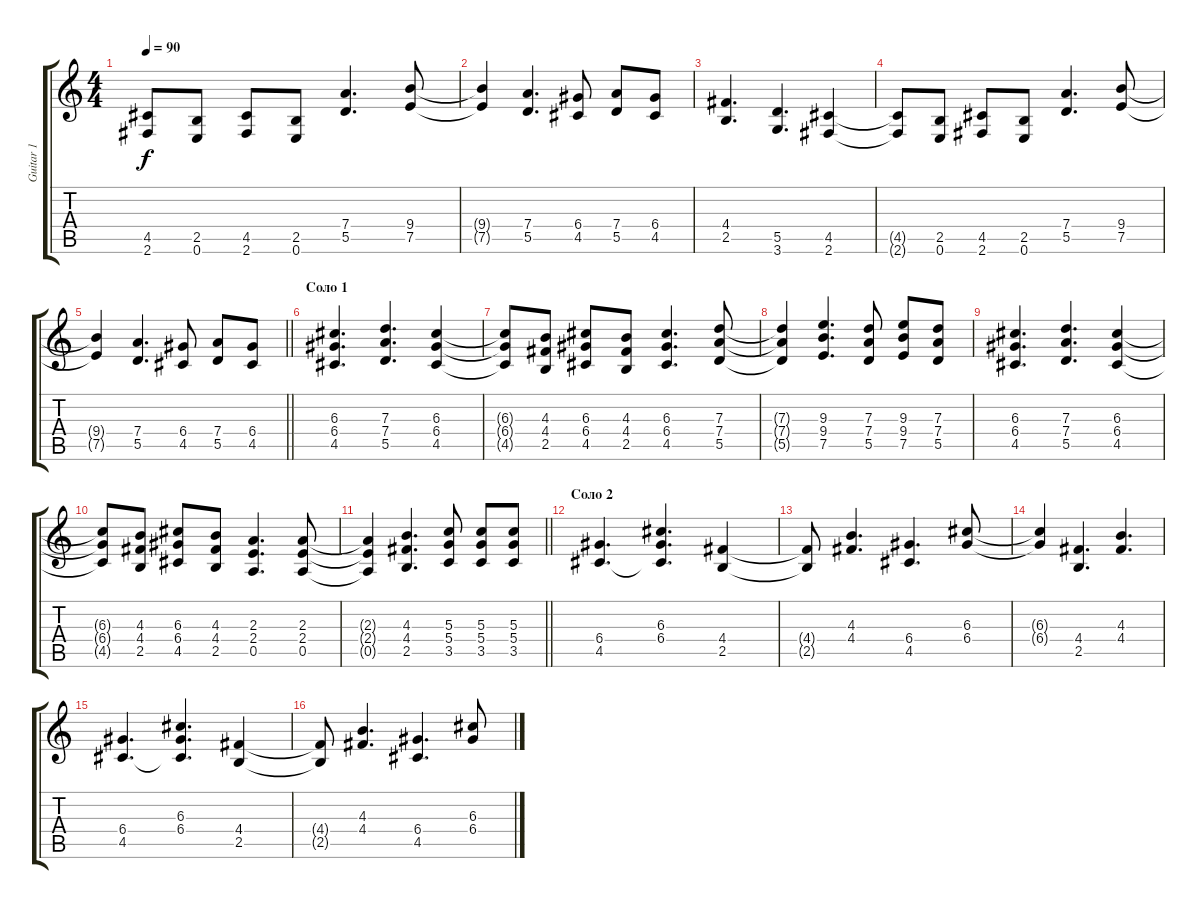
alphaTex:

\track ("Guitar 1" "Guitar 1") {instrument distortionguitar}
\staff {score tabs}
\tuning (E4 B3 G3 D3 A2 E2) {hide}
\ts (4 4)
\tempo 90
\clef g2
\ks c
(4.5{t} 2.6{t}).8{dy f} (2.5 0.6).8 (4.5 2.6).8 (2.5 0.6).8 (7.4 5.5).4{d} (9.4 7.5).8 |
(9.4{t} 7.5{t}).4 (7.4 5.5).4{d} (6.4 4.5).8 (7.4 5.5).8 (6.4 4.5).8 |
(4.4 2.5).4{d} (5.5 3.6).4{d} (4.5 2.6).4 |
(4.5{t} 2.6{t}).8 (2.5 0.6).8 (4.5 2.6).8 (2.5 0.6).8 (7.4 5.5).4{d} (9.4 7.5).8 |
\barLineRight lightlight
(9.4{t} 7.5{t}).4 (7.4 5.5).4{d} (6.4 4.5).8 (7.4 5.5).8 (6.4 4.5).8 |
\section ("" "Соло 1")
(6.3 6.4 4.5).4{d} (7.3 7.4 5.5).4{d} (6.3 6.4 4.5).4 |
(6.3{t} 6.4{t} 4.5{t}).8 (4.3 4.4 2.5).8 (6.3 6.4 4.5).8 (4.3 4.4 2.5).8 (6.3 6.4 4.5).4{d} (7.3 7.4 5.5).8 |
(7.3{t} 7.4{t} 5.5{t}).4 (9.3 9.4 7.5).4{d} (7.3 7.4 5.5).8 (9.3 9.4 7.5).8 (7.3 7.4 5.5).8 |
(6.3 6.4 4.5).4{d} (7.3 7.4 5.5).4{d} (6.3 6.4 4.5).4 |
(6.3{t} 6.4{t} 4.5{t}).8 (4.3 4.4 2.5).8 (6.3 6.4 4.5).8 (4.3 4.4 2.5).8 (2.3 2.4 0.5).4{d} (2.3 2.4 0.5).8 |
\barLineRight lightlight
(2.3{t} 2.4{t} 0.5{t}).4 (4.3 4.4 2.5).4{d} (5.3 5.4 3.5).8 (5.3 5.4 3.5).8 (5.3 5.4 3.5).8 |
\section ("" "Соло 2")
(6.4 4.5).4{d} (6.3 6.4 4.5{t}).4{d} (4.4 2.5).4 |
(4.4{t} 2.5{t}).8 (4.3 4.4).4{d} (6.4 4.5).4{d} (6.3 6.4).8 |
(6.3{t} 6.4{t}).4 (4.4 2.5).4{d} (4.3 4.4).4{d} |
(6.4 4.5).4{d} (6.3 6.4 4.5{t}).4{d} (4.4 2.5).4 |
(4.4{t} 2.5{t}).8 (4.3 4.4).4{d} (6.4 4.5).4{d} (6.3 6.4).8
